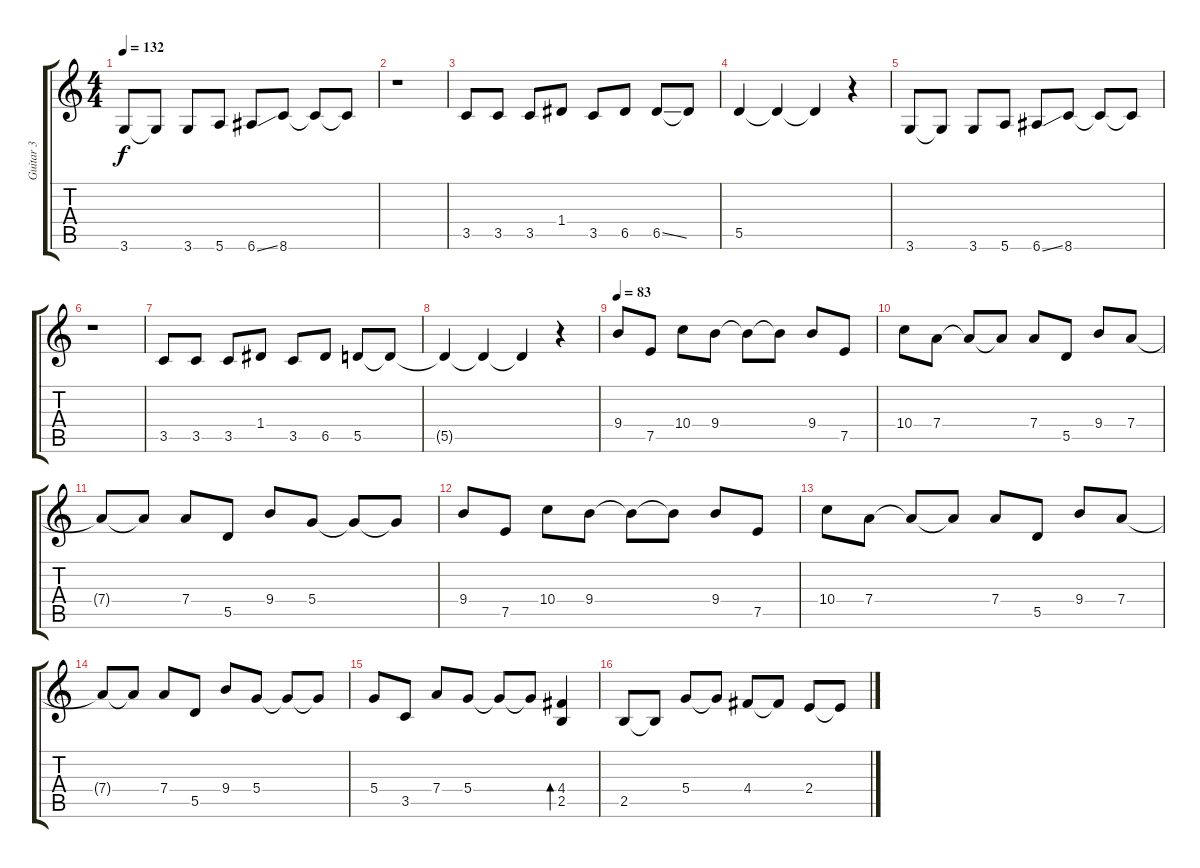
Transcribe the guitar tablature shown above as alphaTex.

\track ("Guitar 3" "Guitar 3") {instrument electricguitarclean}
\staff {score tabs}
\tuning (E4 B3 G3 D3 A2 E2) {hide}
\ts (4 4)
\tempo 132
\clef g2
\ks c
3.6.8{dy f} 3.6{t}.8 3.6.8 5.6.8 6.6{ss}.8 8.6.8 8.6{t}.8 8.6{t}.8 |
r.1 |
3.5.8 3.5.8 3.5.8 1.4.8 3.5.8 6.5.8 6.5{ss}.8 6.5{t}.8 |
5.5.4 5.5{t}.4 5.5{t}.4 r.4 |
3.6.8 3.6{t}.8 3.6.8 5.6.8 6.6{ss}.8 8.6.8 8.6{t}.8 8.6{t}.8 |
r.1 |
3.5.8 3.5.8 3.5.8 1.4.8 3.5.8 6.5.8 5.5.8 5.5{t}.8 |
5.5{t}.4 5.5{t}.4 5.5{t}.4 r.4 |
\tempo 83
9.4.8 7.5.8 10.4.8 9.4.8 9.4{t}.8 9.4{t}.8 9.4.8 7.5.8 |
10.4.8 7.4.8 7.4{t}.8 7.4{t}.8 7.4.8 5.5.8 9.4.8 7.4.8 |
7.4{t}.8 7.4{t}.8 7.4.8 5.5.8 9.4.8 5.4.8 5.4{t}.8 5.4{t}.8 |
9.4.8 7.5.8 10.4.8 9.4.8 9.4{t}.8 9.4{t}.8 9.4.8 7.5.8 |
10.4.8 7.4.8 7.4{t}.8 7.4{t}.8 7.4.8 5.5.8 9.4.8 7.4.8 |
7.4{t}.8 7.4{t}.8 7.4.8 5.5.8 9.4.8 5.4.8 5.4{t}.8 5.4{t}.8 |
5.4.8 3.5.8 7.4.8 5.4.8 5.4{t}.8 5.4{t}.8 (4.4 2.5).4{bd 240} |
2.5.8 2.5{t}.8 5.4.8 5.4{t}.8 4.4.8 4.4{t}.8 2.4.8 2.4{t}.8
